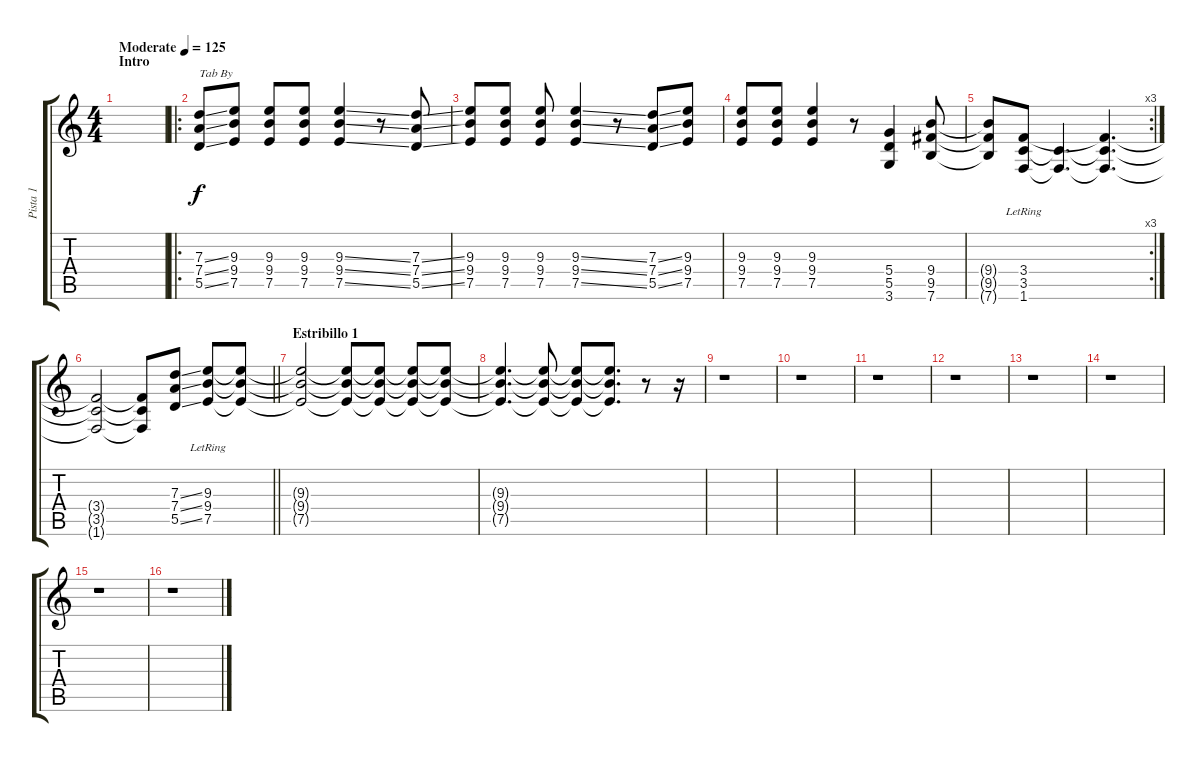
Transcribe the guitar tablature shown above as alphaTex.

\track ("Pista 1" "Pista 1") {instrument distortionguitar}
\staff {score tabs}
\tuning (E4 B3 G3 D3 A2 E2) {hide}
\ts (4 4)
\section ("" "Intro")
\tempo (125 "Moderate")
\clef g2
\ks c
|
\ro
(7.3{ss} 7.4{ss} 5.5{ss}).8{txt "Tab By"} (9.3 9.4 7.5).8 (9.3 9.4 7.5).8 (9.3 9.4 7.5).8 (9.3{ss} 9.4{ss} 7.5{ss}).4 r.8 (7.3{ss} 7.4{ss} 5.5{ss}).8 |
(9.3 9.4 7.5).8 (9.3 9.4 7.5).8 (9.3 9.4 7.5).8 (9.3{ss} 9.4{ss} 7.5{ss}).4 r.8 (7.3{ss} 7.4{ss} 5.5{ss}).8 (9.3 9.4 7.5).8 |
(9.3 9.4 7.5).8 (9.3 9.4 7.5).8 (9.3 9.4 7.5).4 r.8 (5.4 5.5 3.6).4 (9.4 9.5 7.6).8 |
\rc 3
(9.4{t} 9.5{t} 7.6{t}).8 (3.4 3.5{lr} 1.6).8 (3.5{t} 1.6{t}).4{d} (3.4{t} 3.5{t} 1.6{t}).4{d} |
\barLineRight lightlight
(3.4{t} 3.5{t} 1.6{t}).2 (3.4{t} 3.5{t} 1.6{t}).8 (7.3{ss} 7.4{ss} 5.5{ss}).8 (9.3 9.4 7.5{lr}).8 (9.3{t} 9.4{t} 7.5{t}).8 |
\section ("" "Estribillo 1")
(9.3{t} 9.4{t} 7.5{t}).2 (9.3{t} 9.4{t} 7.5{t}).8 (9.3{t} 9.4{t} 7.5{t}).8 (9.3{t} 9.4{t} 7.5{t}).8 (9.3{t} 9.4{t} 7.5{t}).8 |
(9.3{t} 9.4{t} 7.5{t}).4{d} (9.3{t} 9.4{t} 7.5{t}).8 (9.3{t} 9.4{t} 7.5{t}).8 (9.3{t} 9.4{t} 7.5{t}).8{d} r.8 r.16 |
r.1 |
r.1 |
r.1 |
r.1 |
r.1 |
r.1 |
r.1 |
r.1
